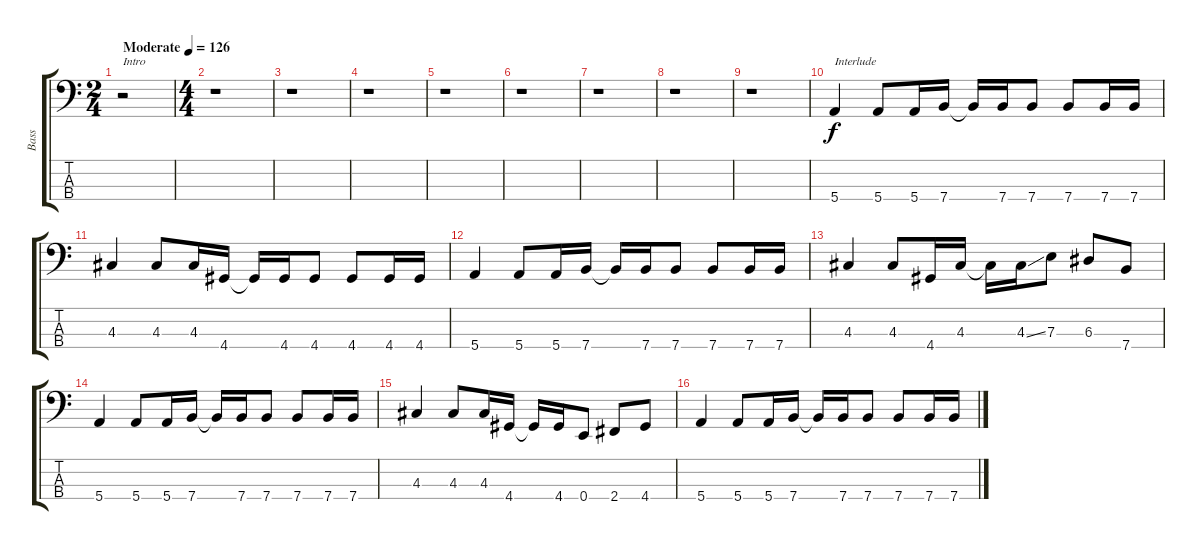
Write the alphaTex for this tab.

\track ("Bass" "Bass") {instrument electricbassfinger}
\staff {score tabs}
\tuning (G2 D2 A1 E1) {hide}
\ts (2 4)
\tempo (126 "Moderate")
\clef f4
\ks c
r.2{txt "Intro" dy f instrument electricbassfinger} |
\ts (4 4)
r.1 |
r.1 |
r.1 |
r.1 |
r.1 |
r.1 |
r.1 |
r.1 |
5.4.4{txt "Interlude"} 5.4.8 5.4.16 7.4.16 7.4{t}.16 7.4.16 7.4.8 7.4.8 7.4.16 7.4.16 |
4.3.4 4.3.8 4.3.16 4.4.16 4.4{t}.16 4.4.16 4.4.8 4.4.8 4.4.16 4.4.16 |
5.4.4 5.4.8 5.4.16 7.4.16 7.4{t}.16 7.4.16 7.4.8 7.4.8 7.4.16 7.4.16 |
4.3.4 4.3.8 4.4.16 4.3.16 4.3{t}.16 4.3{ss}.16 7.3.8 6.3.8 7.4.8 |
5.4.4 5.4.8 5.4.16 7.4.16 7.4{t}.16 7.4.16 7.4.8 7.4.8 7.4.16 7.4.16 |
4.3.4 4.3.8 4.3.16 4.4.16 4.4{t}.16 4.4.16 0.4.8 2.4.8 4.4.8 |
5.4.4 5.4.8 5.4.16 7.4.16 7.4{t}.16 7.4.16 7.4.8 7.4.8 7.4.16 7.4.16
